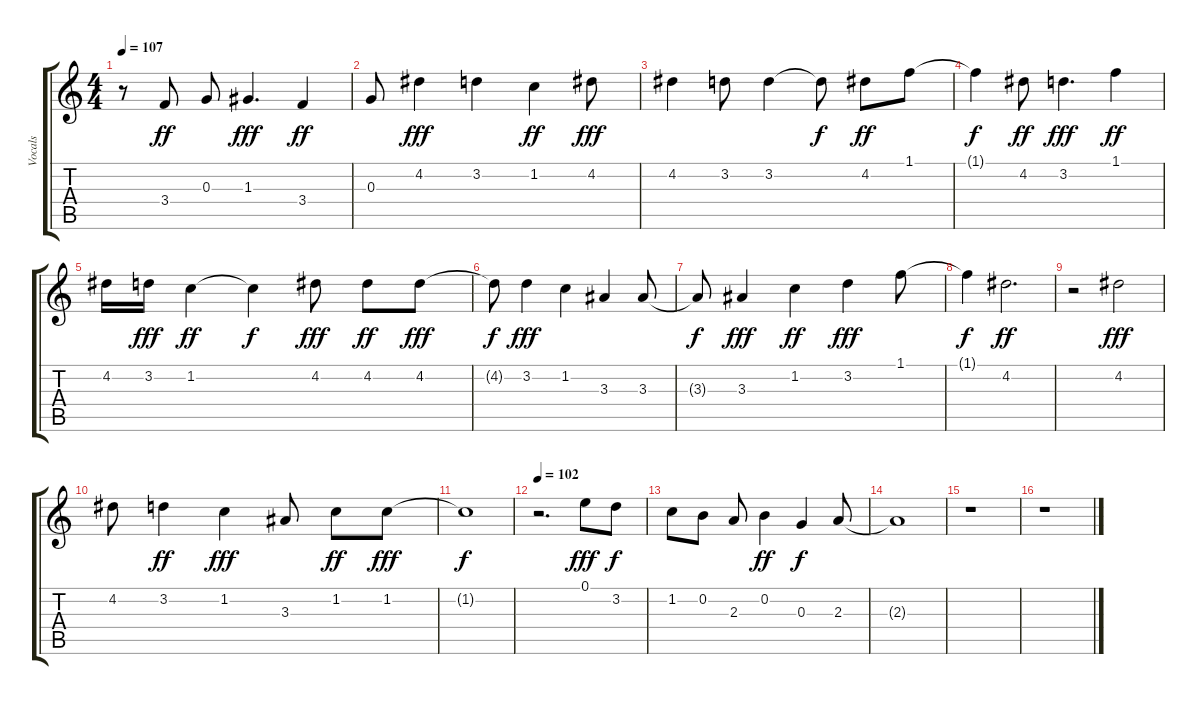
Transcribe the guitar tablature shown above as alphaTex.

\track ("Vocals" "Vocals") {instrument contrabass}
\staff {score tabs}
\tuning (E4 B3 G3 D3 A2 E2) {hide}
\ts (4 4)
\tempo 107
\clef g2
\ks c
r.8{dy f} 3.4.8{dy ff} 0.3.8 1.3.4{d dy fff} 3.4.4{dy ff} |
0.3.8 4.2.4{dy fff} 3.2.4 1.2.4{dy ff} 4.2.8{dy fff} |
4.2.4 3.2.8 3.2.4 3.2{t}.8{dy f} 4.2.8{dy ff} 1.1.8 |
1.1{t}.4{dy f} 4.2.8{dy ff} 3.2.4{d dy fff} 1.1.4{dy ff} |
4.2.16 3.2.16{dy fff} 1.2.4{dy ff} 1.2{t}.4{dy f} 4.2.8{dy fff} 4.2.8{dy ff} 4.2.8{dy fff} |
4.2{t}.8{dy f} 3.2.4{dy fff} 1.2.4 3.3.4 3.3.8 |
3.3{t}.8{dy f} 3.3.4{dy fff} 1.2.4{dy ff} 3.2.4{dy fff} 1.1.8 |
1.1{t}.4{dy f} 4.2.2{d dy ff} |
r.2 4.2.2{dy fff} |
4.2.8 3.2.4{dy ff} 1.2.4{dy fff} 3.3.8 1.2.8{dy ff} 1.2.8{dy fff} |
1.2{t}.1{dy f} |
\tempo 102
r.2{d} 0.1.8{dy fff} 3.2.8{dy f} |
1.2.8 0.2.8 2.3.8 0.2.4{dy ff} 0.3.4{dy f} 2.3.8 |
2.3{t}.1 |
r.1 |
r.1
